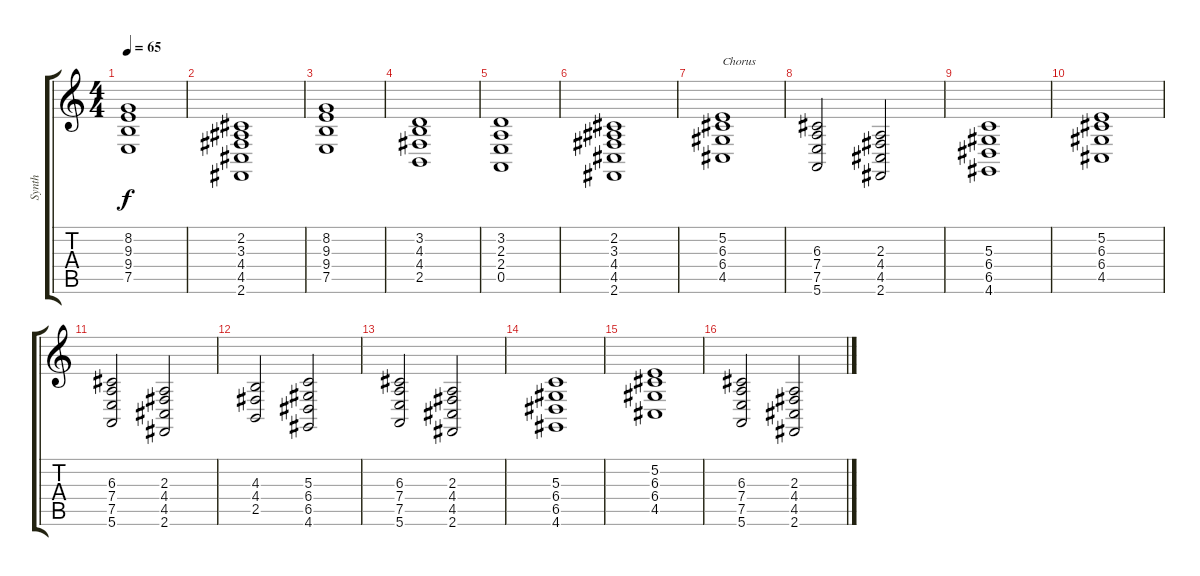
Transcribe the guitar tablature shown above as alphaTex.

\track ("Synth" "Synth") {instrument synthstrings2}
\staff {score tabs}
\tuning (E4 B3 G3 D3 A2 E2) {hide}
\ts (4 4)
\tempo 65
\clef g2
\ks c
(8.2 9.3 9.4 7.5).1{dy f} |
(2.2 3.3 4.4 4.5 2.6).1 |
(8.2 9.3 9.4 7.5).1 |
(3.2 4.3 4.4 2.5).1 |
(3.2 2.3 2.4 0.5).1 |
(2.2 3.3 4.4 4.5 2.6).1 |
(5.2 6.3 6.4 4.5).1{txt "Chorus"} |
(6.3 7.4 7.5 5.6).2 (2.3 4.4 4.5 2.6).2 |
(5.3 6.4 6.5 4.6).1 |
(5.2 6.3 6.4 4.5).1 |
(6.3 7.4 7.5 5.6).2 (2.3 4.4 4.5 2.6).2 |
(4.3 4.4 2.5).2 (5.3 6.4 6.5 4.6).2 |
(6.3 7.4 7.5 5.6).2 (2.3 4.4 4.5 2.6).2 |
(5.3 6.4 6.5 4.6).1 |
(5.2 6.3 6.4 4.5).1 |
(6.3 7.4 7.5 5.6).2 (2.3 4.4 4.5 2.6).2
